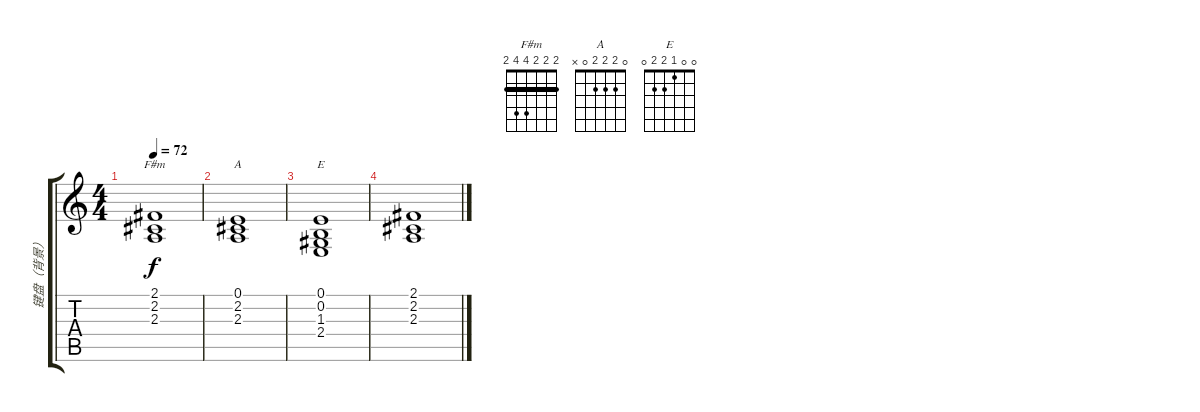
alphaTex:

\track ("键盘（背景）" "键盘（背景）") {instrument choiraahs}
\staff {score tabs}
\tuning (E4 B3 G3 D3 A2 E2) {hide}
\chord ("F#m" 2 2 2 4 4 2) {barre 2}
\chord ("A" 0 2 2 2 0 x)
\chord ("E" 0 0 1 2 2 0)
\ts (4 4)
\tempo 72
\clef g2
\ks c
(2.1 2.2 2.3).1{ch "F#m" dy f instrument choiraahs} |
(0.1 2.2 2.3).1{ch "A"} |
(0.1 0.2 1.3 2.4).1{ch "E"} |
(2.1 2.2 2.3).1
